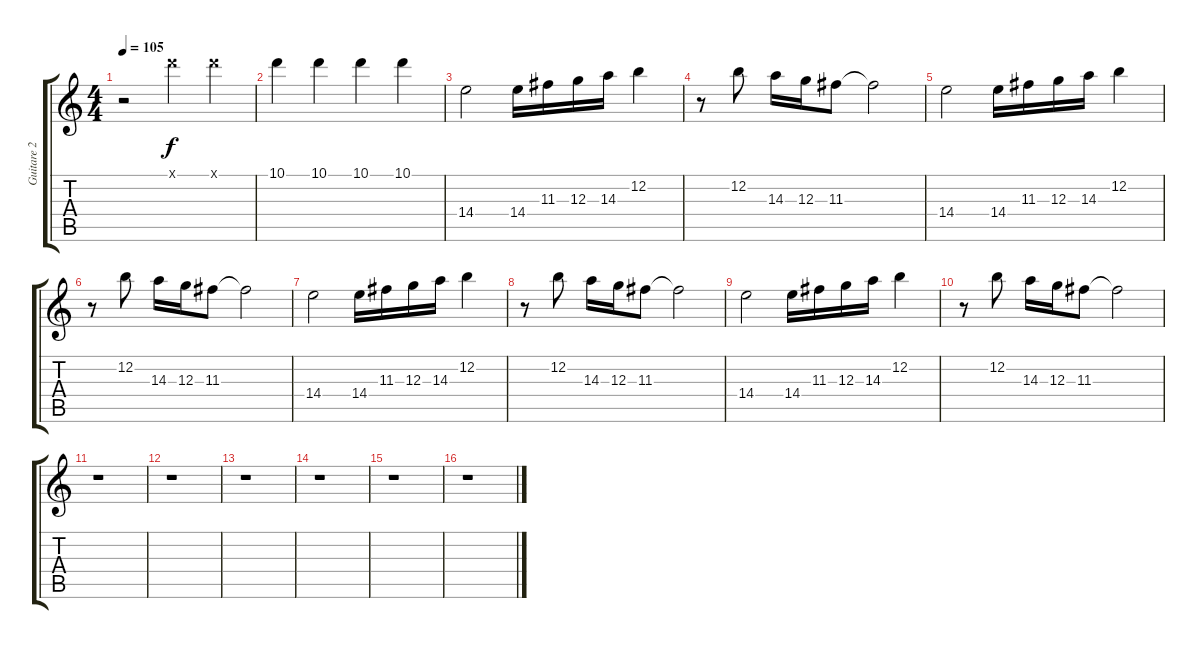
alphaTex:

\track ("Guitare 2" "Guitare 2") {instrument distortionguitar}
\staff {score tabs}
\tuning (E4 B3 G3 D3 A2 E2) {hide}
\ts (4 4)
\tempo 105
\clef g2
\ks c
r.2{dy f} 10.1{x}.4 10.1{x}.4 |
10.1.4 10.1.4 10.1.4 10.1.4 |
14.4.2 14.4.16 11.3.16 12.3.16 14.3.16 12.2.4 |
r.8 12.2.8 14.3.16 12.3.16 11.3.8 11.3{t}.2 |
14.4.2 14.4.16 11.3.16 12.3.16 14.3.16 12.2.4 |
r.8 12.2.8 14.3.16 12.3.16 11.3.8 11.3{t}.2 |
14.4.2 14.4.16 11.3.16 12.3.16 14.3.16 12.2.4 |
r.8 12.2.8 14.3.16 12.3.16 11.3.8 11.3{t}.2 |
14.4.2 14.4.16 11.3.16 12.3.16 14.3.16 12.2.4 |
r.8 12.2.8 14.3.16 12.3.16 11.3.8 11.3{t}.2 |
r.1 |
r.1 |
r.1 |
r.1 |
r.1 |
r.1
